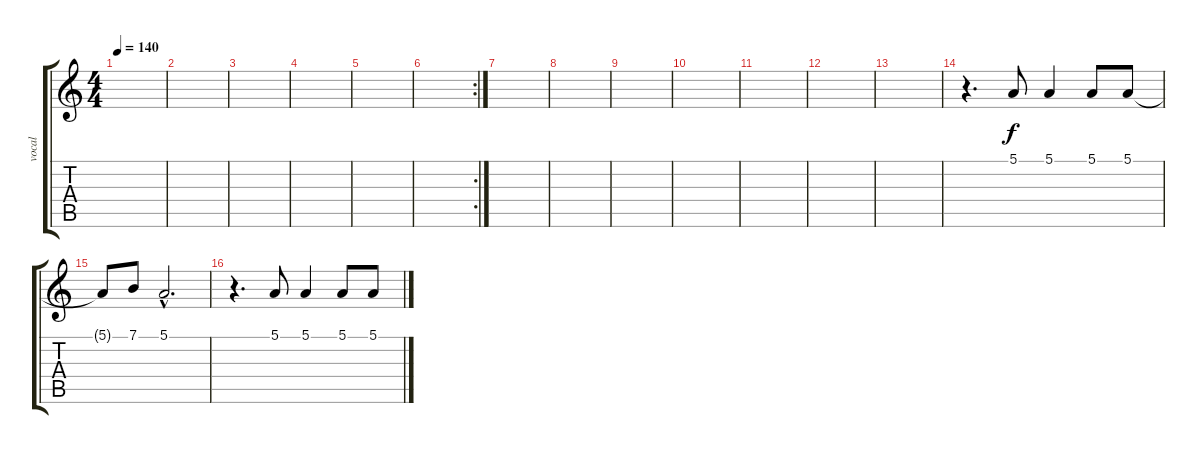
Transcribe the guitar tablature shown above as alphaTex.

\track ("vocal" "vocal") {instrument synthvoice}
\staff {score tabs}
\tuning (E4 B3 G3 D3 A2 E2) {hide}
\ts (4 4)
\tempo 140
\clef g2
\ks c
|
|
|
|
|
\rc 2
|
|
|
|
|
|
|
|
r.4{d} 5.1.8 5.1.4 5.1.8 5.1.8 |
5.1{t}.8 7.1.8 5.1{hac}.2{d} |
r.4{d} 5.1.8 5.1.4 5.1.8 5.1.8
